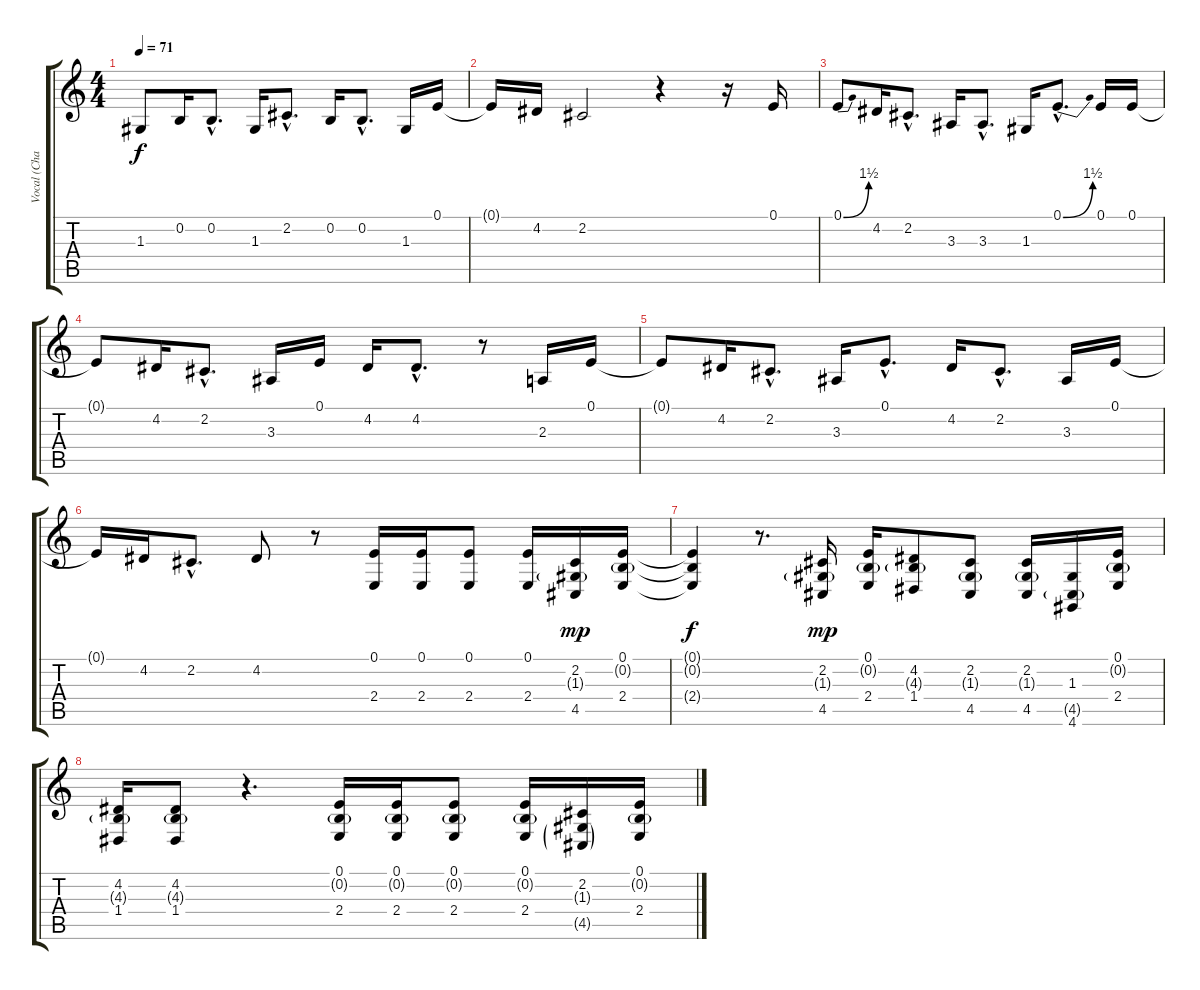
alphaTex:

\track ("Vocal (Chad Kroeger)" "Vocal (Cha") {instrument synthvoice}
\staff {score tabs}
\tuning (E4 B3 G3 D3 A2 E2) {hide}
\ts (4 4)
\tempo 71
\clef g2
\ks c
1.3.8{dy f} 0.2.16 0.2{hac}.8{d} 1.3.16 2.2{hac}.8{d} 0.2.16 0.2{hac}.8{d} 1.3.16 0.1.16 |
0.1{t}.16 4.2.16 2.2.2 r.4 r.16 0.1.16 |
0.1{be (bend 0 0 60 6)}.8 4.2.16 2.2{hac}.8{d} 3.3.16 3.3{hac}.8{d} 1.3.16 0.1{be (bend 0 0 60 6) hac}.8{d} 0.1.16 0.1.16 |
0.1{t}.8 4.2.16 2.2{hac}.8{d} 3.3.16 0.1.16 4.2.16 4.2{hac}.8{d} r.8 2.3.16 0.1.16 |
0.1{t}.8 4.2.16 2.2{hac}.8{d} 3.3.16 0.1{hac}.8{d} 4.2.16 2.2{hac}.8{d} 3.3.16 0.1.16 |
0.1{t}.16 4.2.16 2.2{hac}.8{d} 4.2.8 r.8 (0.1 2.4).16 (0.1 2.4).16 (0.1 2.4).8 (0.1 2.4).16 (2.2 1.3{g} 4.5).16{dy mp} (0.1 0.2{g} 2.4).16 |
(0.1{t} 0.2{t} 2.4{t}).4{dy f} r.8{d} (2.2 1.3{g} 4.5).16{dy mp} (0.1 0.2{g} 2.4).16 (4.2 4.3{g} 1.4).8 (2.2 1.3{g} 4.5).8 (2.2 1.3{g} 4.5).16 (1.3 4.5{g} 4.6).16 (0.1 0.2{g} 2.4).16 |
(4.2 4.3{g} 1.4).16 (4.2 4.3{g} 1.4).8 r.4{d} (0.1 0.2{g} 2.4).16 (0.1 0.2{g} 2.4).16 (0.1 0.2{g} 2.4).8 (0.1 0.2{g} 2.4).16 (2.2 1.3{g} 4.5{g}).16 (0.1 0.2{g} 2.4).16
